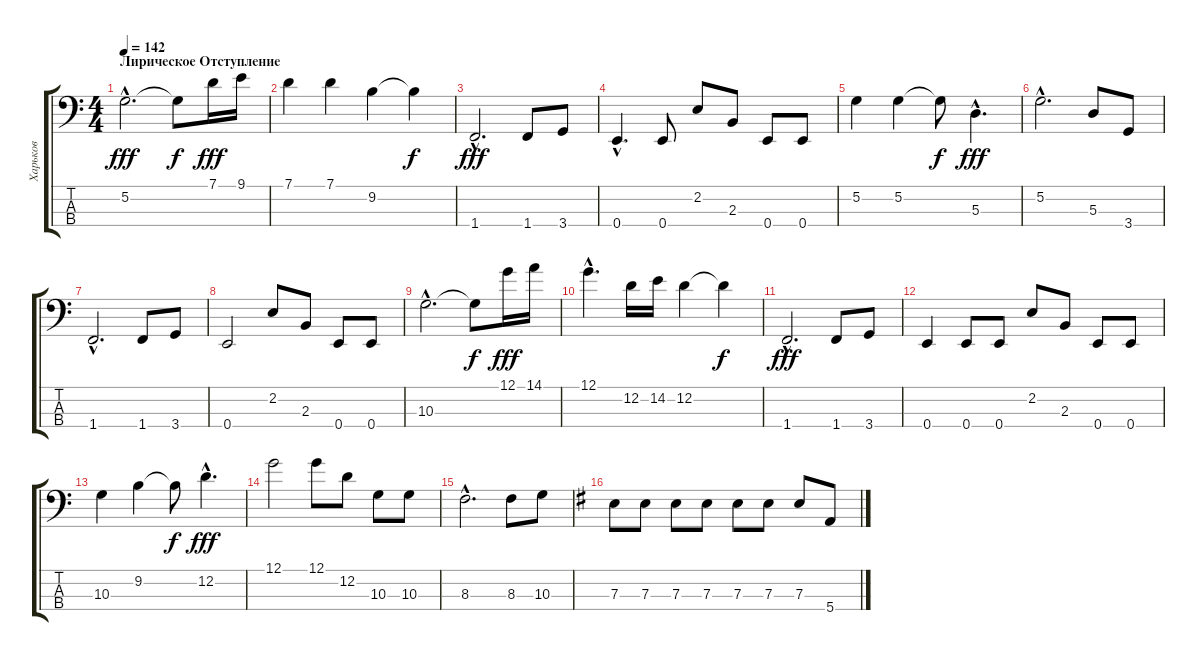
\track ("Харьков" "Харьков") {instrument electricbasspick}
\staff {score tabs}
\tuning (G2 D2 A1 E1) {hide}
\ts (4 4)
\section ("" "Лирическое Отступление")
\tempo 142
\clef f4
\ks c
5.2{hac}.2{d dy fff} 5.2{t}.8{dy f} 7.1.16{dy fff} 9.1.16 |
7.1.4 7.1.4 9.2.4 9.2{t}.4{dy f} |
1.4{hac}.2{d dy fff} 1.4.8 3.4.8 |
0.4{hac}.4{d} 0.4.8 2.2.8 2.3.8 0.4.8 0.4.8 |
5.2.4 5.2.4 5.2{t}.8{dy f} 5.3{hac}.4{d dy fff} |
5.2{hac}.2{d} 5.3.8 3.4.8 |
1.4{hac}.2{d} 1.4.8 3.4.8 |
0.4.2 2.2.8 2.3.8 0.4.8 0.4.8 |
10.3{hac}.2{d} 10.3{t}.8{dy f} 12.1.16{dy fff} 14.1.16 |
12.1{hac}.4{d} 12.2.16 14.2.16 12.2.4 12.2{t}.4{dy f} |
1.4{hac}.2{d dy fff} 1.4.8 3.4.8 |
0.4.4 0.4.8 0.4.8 2.2.8 2.3.8 0.4.8 0.4.8 |
10.3.4 9.2.4 9.2{t}.8{dy f} 12.2{hac}.4{d dy fff} |
12.1.2 12.1.8 12.2.8 10.3.8 10.3.8 |
8.3{hac}.2{d} 8.3.8 10.3.8 |
\ks eminor
7.3.8 7.3.8 7.3.8 7.3.8 7.3.8 7.3.8 7.3.8 5.4.8
